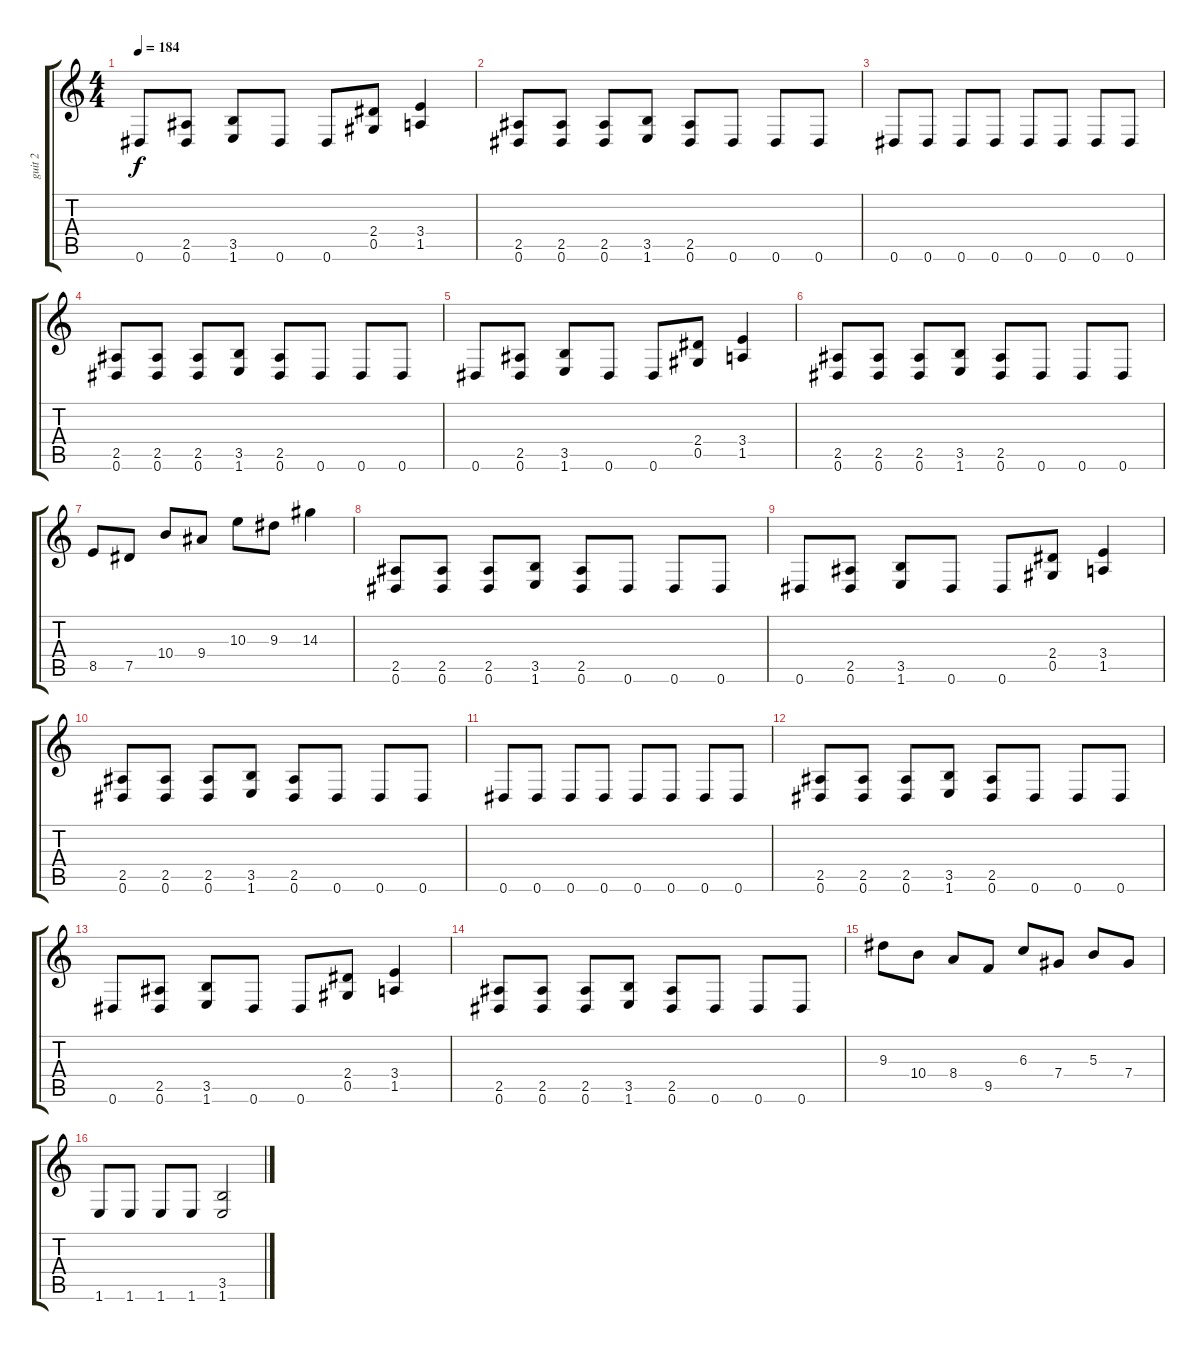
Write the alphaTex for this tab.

\track ("guit 2" "guit 2") {instrument distortionguitar}
\staff {score tabs}
\tuning (Eb4 Bb3 Gb3 Db3 Ab2 Eb2) {hide}
\ts (4 4)
\tempo 184
\clef g2
\ks c
0.6.8{dy f} (2.5 0.6).8 (3.5 1.6).8 0.6.8 0.6.8 (2.4 0.5).8 (3.4 1.5).4 |
(2.5 0.6).8 (2.5 0.6).8 (2.5 0.6).8 (3.5 1.6).8 (2.5 0.6).8 0.6.8 0.6.8 0.6.8 |
0.6.8 0.6.8 0.6.8 0.6.8 0.6.8 0.6.8 0.6.8 0.6.8 |
(2.5 0.6).8 (2.5 0.6).8 (2.5 0.6).8 (3.5 1.6).8 (2.5 0.6).8 0.6.8 0.6.8 0.6.8 |
0.6.8 (2.5 0.6).8 (3.5 1.6).8 0.6.8 0.6.8 (2.4 0.5).8 (3.4 1.5).4 |
(2.5 0.6).8 (2.5 0.6).8 (2.5 0.6).8 (3.5 1.6).8 (2.5 0.6).8 0.6.8 0.6.8 0.6.8 |
8.5.8 7.5.8 10.4.8 9.4.8 10.3.8 9.3.8 14.3.4 |
(2.5 0.6).8 (2.5 0.6).8 (2.5 0.6).8 (3.5 1.6).8 (2.5 0.6).8 0.6.8 0.6.8 0.6.8 |
0.6.8 (2.5 0.6).8 (3.5 1.6).8 0.6.8 0.6.8 (2.4 0.5).8 (3.4 1.5).4 |
(2.5 0.6).8 (2.5 0.6).8 (2.5 0.6).8 (3.5 1.6).8 (2.5 0.6).8 0.6.8 0.6.8 0.6.8 |
0.6.8 0.6.8 0.6.8 0.6.8 0.6.8 0.6.8 0.6.8 0.6.8 |
(2.5 0.6).8 (2.5 0.6).8 (2.5 0.6).8 (3.5 1.6).8 (2.5 0.6).8 0.6.8 0.6.8 0.6.8 |
0.6.8 (2.5 0.6).8 (3.5 1.6).8 0.6.8 0.6.8 (2.4 0.5).8 (3.4 1.5).4 |
(2.5 0.6).8 (2.5 0.6).8 (2.5 0.6).8 (3.5 1.6).8 (2.5 0.6).8 0.6.8 0.6.8 0.6.8 |
9.3.8 10.4.8 8.4.8 9.5.8 6.3.8 7.4.8 5.3.8 7.4.8 |
1.6.8 1.6.8 1.6.8 1.6.8 (3.5 1.6).2
